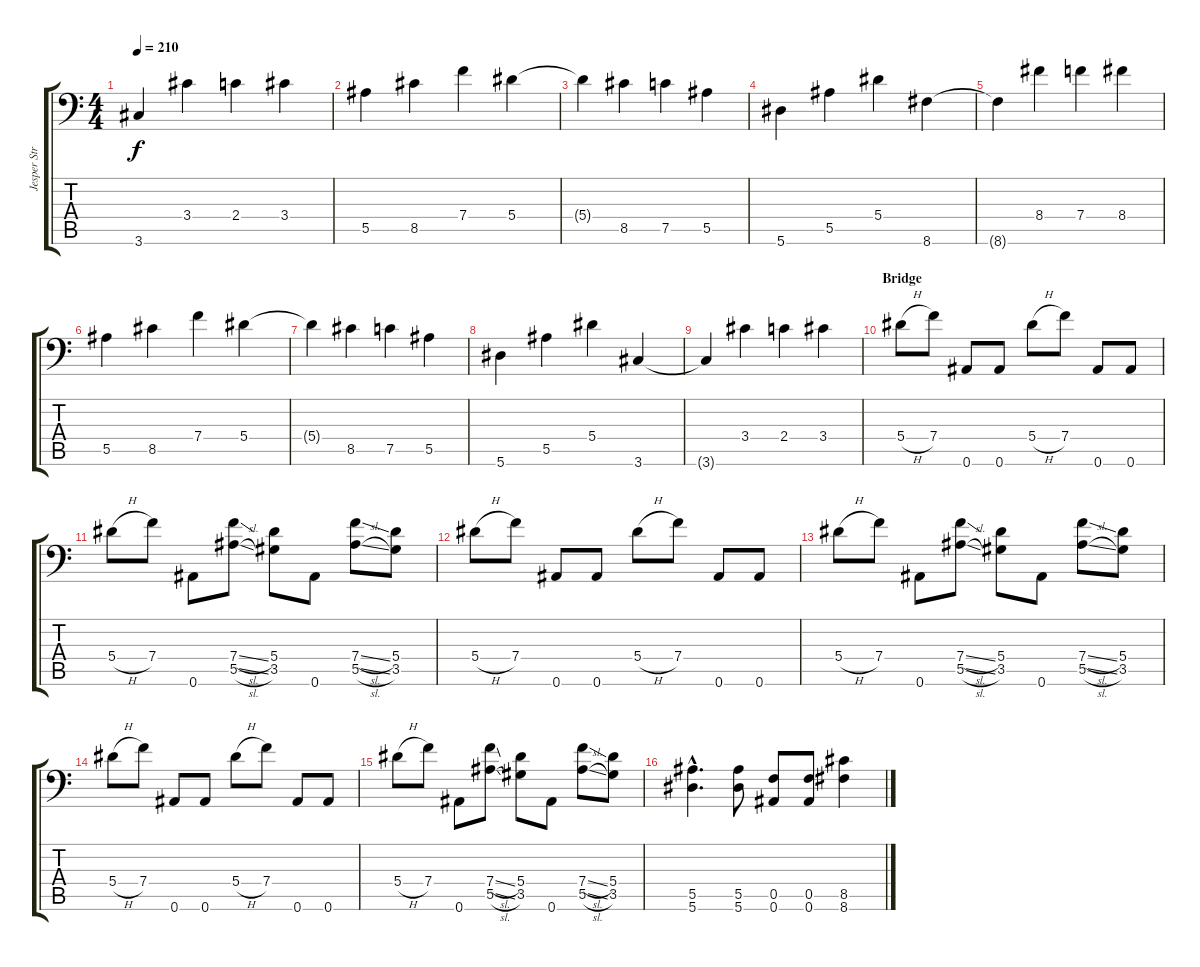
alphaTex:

\track ("Jesper Stromblad" "Jesper Str") {instrument distortionguitar}
\staff {score tabs}
\tuning (C4 G3 Eb3 Bb2 F2 Bb1) {hide}
\ts (4 4)
\tempo 210
\clef f4
\ks c
3.6{t}.4{dy f} 3.4.4 2.4.4 3.4.4 |
5.5.4{instrument electricguitarclean} 8.5.4 7.4.4 5.4.4 |
5.4{t}.4 8.5.4 7.5.4 5.5.4 |
5.6.4 5.5.4 5.4.4 8.6.4 |
8.6{t}.4 8.4.4 7.4.4 8.4.4 |
5.5.4{instrument electricguitarclean} 8.5.4 7.4.4 5.4.4 |
5.4{t}.4 8.5.4 7.5.4 5.5.4 |
5.6.4 5.5.4 5.4.4 3.6.4 |
3.6{t}.4 3.4.4 2.4.4 3.4.4 |
\section ("" "Bridge")
5.4{h}.8{instrument distortionguitar} 7.4.8 0.6.8 0.6.8 5.4{h}.8 7.4.8 0.6.8 0.6.8 |
5.4{h}.8 7.4.8 0.6.8 (7.4{sl} 5.5{sl}).8 (5.4 3.5).8 0.6.8 (7.4{sl} 5.5{sl}).8 (5.4 3.5).8 |
5.4{h}.8 7.4.8 0.6.8 0.6.8 5.4{h}.8 7.4.8 0.6.8 0.6.8 |
5.4{h}.8 7.4.8 0.6.8 (7.4{sl} 5.5{sl}).8 (5.4 3.5).8 0.6.8 (7.4{sl} 5.5{sl}).8 (5.4 3.5).8 |
5.4{h}.8 7.4.8 0.6.8 0.6.8 5.4{h}.8 7.4.8 0.6.8 0.6.8 |
5.4{h}.8 7.4.8 0.6.8 (7.4{sl} 5.5{sl}).8 (5.4 3.5).8 0.6.8 (7.4{sl} 5.5{sl}).8 (5.4 3.5).8 |
(5.5{hac} 5.6{hac}).4{d} (5.5 5.6).8 (0.5 0.6).8 (0.5 0.6).8 (8.5 8.6).4
